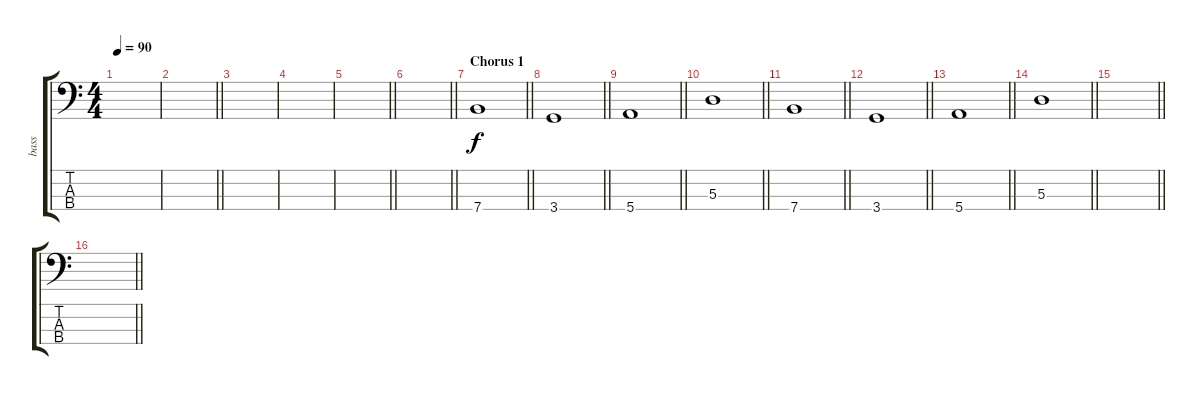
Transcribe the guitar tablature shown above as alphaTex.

\track ("bass" "bass") {instrument electricbassfinger}
\staff {score tabs}
\tuning (G2 D2 A1 E1) {hide}
\ts (4 4)
\section ("" "")
\tempo 90
\clef f4
\ks c
|
\barLineRight lightlight
|
|
|
\barLineRight lightlight
|
\barLineRight lightlight
|
\section ("" "Chorus 1")
\barLineRight lightlight
7.4.1 |
\barLineRight lightlight
3.4.1 |
\section ("" "")
\barLineRight lightlight
5.4.1 |
\section ("" "")
\barLineRight lightlight
5.3.1 |
\barLineRight lightlight
7.4.1 |
\barLineRight lightlight
3.4.1 |
\barLineRight lightlight
5.4.1 |
\barLineRight lightlight
5.3.1 |
\barLineRight lightlight
|
\barLineRight lightlight
